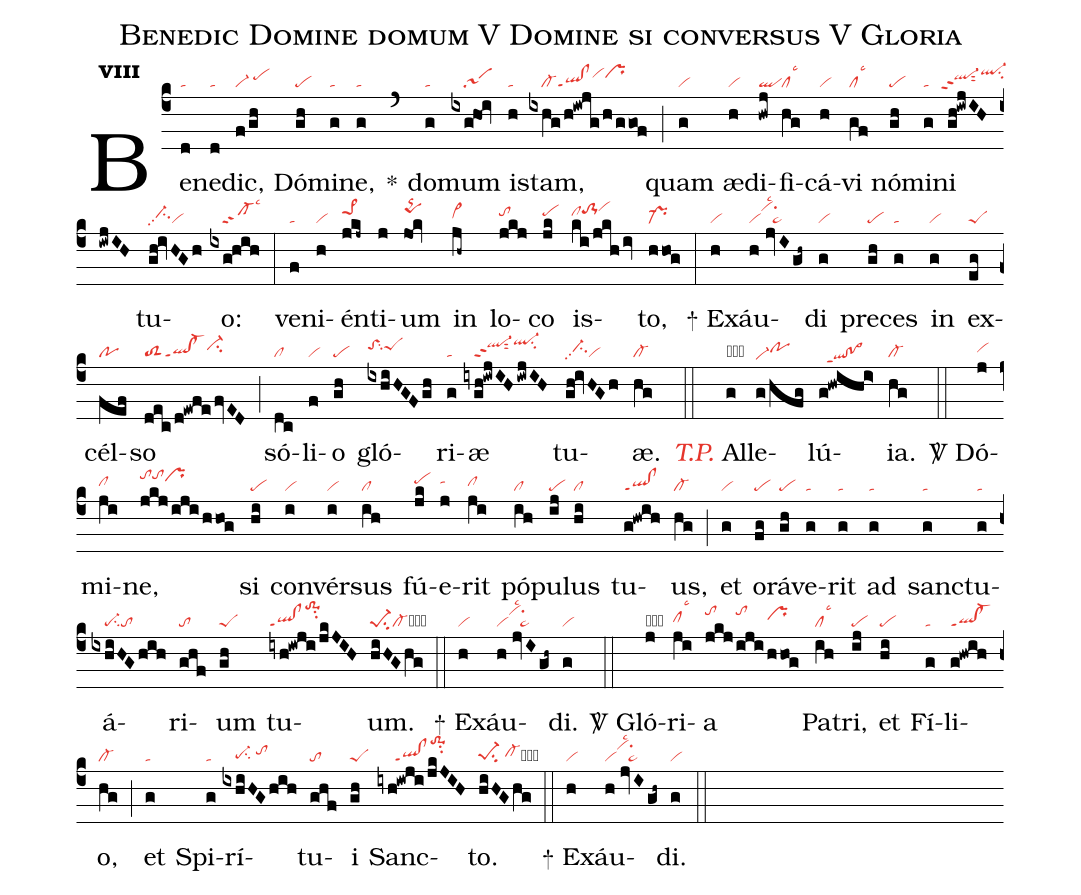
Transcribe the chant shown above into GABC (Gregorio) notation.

name:Benedic Domine domum V Domine si conversus V Gloria;
office-part:re;
mode:8;
nabc-lines:1;
%%
initial-style: 1;
name: Benedic Domine domum;
mode: 8;
office-part: Responsorium;
annotation: Resp.;
annotation: viii;
nabc-lines:1;
%%
(c4) Be(d|ta)ne(d|ta)dic,(f/gh|vi-/pehi) Dó(gh|pe)mi(g|ta)ne,(g|ta) <sp>*</sp>(`) do(g|ta)mum(ixg!ho!iv|////sa1) is(h|ta)tam,(ixhg/h!iwjg/h/ggof|////cl-ql!clppt1vihjprhj) (;) quam(g|vi) æ(h|vi)di(hwj|ql)fi(hg|cllsc3)cá(h|vi)vi(gf|cllsc3) nó(gh|pe)mi(g|ta)ni(gh!iwjIH/iwjIH|``ql-hippt2sut2ql-hksu2) tu(gh!ivHGh|//ci-hhpp2vi)o:(ixg!hih|////sf-lsc3) (:) ve(f|ta)ni(h|vi)én(jkj~|pe>1hj)ti(j)um(jok|pqShj) in(jh~|vi>hh) lo(jkj|tohi)co(jk|pehi) is(ki/jkhiv|clhito-1hjvihk)to,(hhog|pr-) (:)
<sp>+</sp> Ex(h|vi)áu(h//jvIgh~|vivihksu1lsc2``pe~)di(g|vi) pre(gh|pe)ces(g|ta) in(g|vi) ex(eg|peS)cél(fef|po)so(dec/d!ewfefvED|toS2ql!cl-ppt1ci-hi) (;) só(dc|cl)li(f|vi)o(gh|pe) gló(ixhiHGFgh|toShisu2peShi)ri(g|ta)æ(iygh!iwjIH/iwjIH|///ql-hjppt2sut2ql-hksu2) tu(gh!ivHGh|//ci-hhpp2vi)æ.(hg|cl-) (::) <i><c>T.P.</c></i> Al(g|obvi)le(g/hfg|vi-hepohh)lú(g!hwihi>|//qlhe!po>heppt1){ia}.(hg|cl-) (::)

<sp>V/</sp> Dó(j|vihh)mi(ji|clhh)ne,(jkj/iji/hhog|tohktohkprhj) si(hi|pe) con(i|vi)vér(i|vi)sus(ih|cl) fú(jk|pehi)e(j|tahi)rit(ji|clhh) pó(ih|cl)pu(ij|pe)lus(hi|cl) tu(g!hwih|ql!clppt1)us,(hg|cl-) (;) et(g|vi) o(fg|pe)rá(gh|pe)ve(g|ta)rit(g|ta) ad(g|ta) san(g|ta)ctu(g|ta)á(ixhiHGhih|////pe-su2to)ri(ghf|to)um(gh|peS) tu(iyh!iwji/jkJIH|ql!clppt1to-1hmsu2)um.(hiHGhg|pe-1su2cl-cb) (::)
<sp>+</sp> Ex(h|vi)áu(h//jvIgh~|vivihksu1lsc2``pe~)di.(g|vi) (::)

<sp>V/</sp> Gló(j|obvihh)ri(ji|clhhlsc3)a(jkj|tohk|iji|tohk|hhog|prhi) Pa(ih|cllsc3)tri,(ij|pe) et(hi|pe) Fí(g|ta)li(g!hwih|ql!cl-ppt1)o,(hg|cl-) (;) et(g|ta) Spi(g|ta)rí(ixhiHG/hih|////pe-hgsu2/tohi)tu(ghf|to)i(gh|peS) Sanc(iyh!iwji/jkJIH|/////ql!clppt1to-1hmsu2)to.(hiHGhg|pe-1hgsu2/cl-hhcb) (::)
<sp>+</sp> Ex(h|vi)áu(h//jvIgh~|vivihksu1lsc2``pe~)di.(g|vi) (::)
